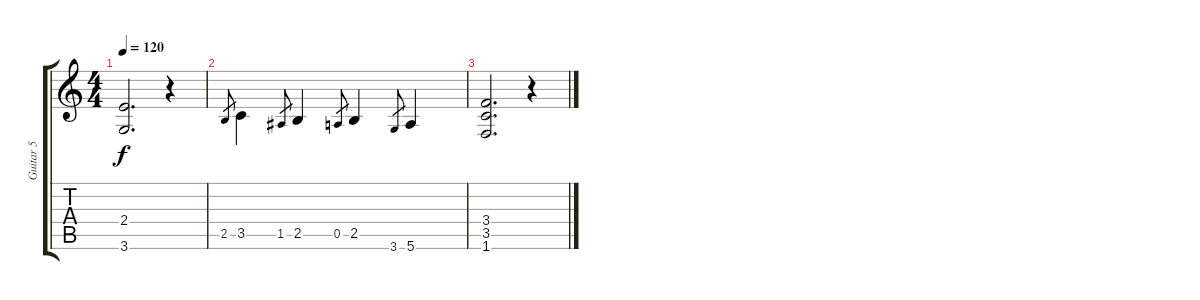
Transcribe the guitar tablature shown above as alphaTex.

\track ("Guitar 5" "Guitar 5") {instrument acousticguitarnylon}
\staff {score tabs}
\tuning (E4 B3 G3 D3 A2 E2) {hide}
\ts (4 4)
\tempo 120
\clef g2
\ks c
(2.4 3.6).2{d dy f} r.4 |
2.5.8{gr} 3.5.4{beam Down} 1.5.8{gr} 2.5.4 0.5.8{gr} 2.5.4 3.6.8{gr} 5.6.4 |
(3.4 3.5 1.6).2{d} r.4
